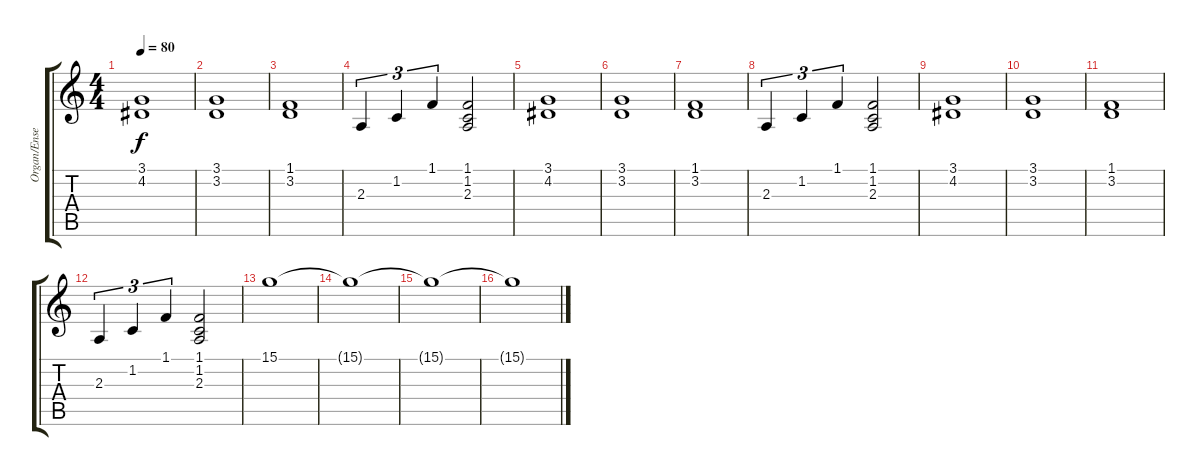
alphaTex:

\track ("Organ/Ensemble 2" "Organ/Ense") {instrument drawbarorgan}
\staff {score tabs}
\tuning (E4 B3 G3 D3 A2 E2) {hide}
\ts (4 4)
\tempo 80
\clef g2
\ks c
(3.1 4.2).1{dy f instrument drawbarorgan} |
(3.1 3.2).1 |
(1.1 3.2).1 |
2.3.4{tu (3 2)} 1.2.4{tu (3 2)} 1.1.4{tu (3 2)} (1.1 1.2 2.3).2 |
(3.1 4.2).1{instrument drawbarorgan} |
(3.1 3.2).1 |
(1.1 3.2).1 |
2.3.4{tu (3 2)} 1.2.4{tu (3 2)} 1.1.4{tu (3 2)} (1.1 1.2 2.3).2 |
(3.1 4.2).1{instrument drawbarorgan} |
(3.1 3.2).1 |
(1.1 3.2).1 |
2.3.4{tu (3 2)} 1.2.4{tu (3 2)} 1.1.4{tu (3 2)} (1.1 1.2 2.3).2 |
15.1.1{instrument stringensemble1} |
15.1{t}.1 |
15.1{t}.1 |
15.1{t}.1
